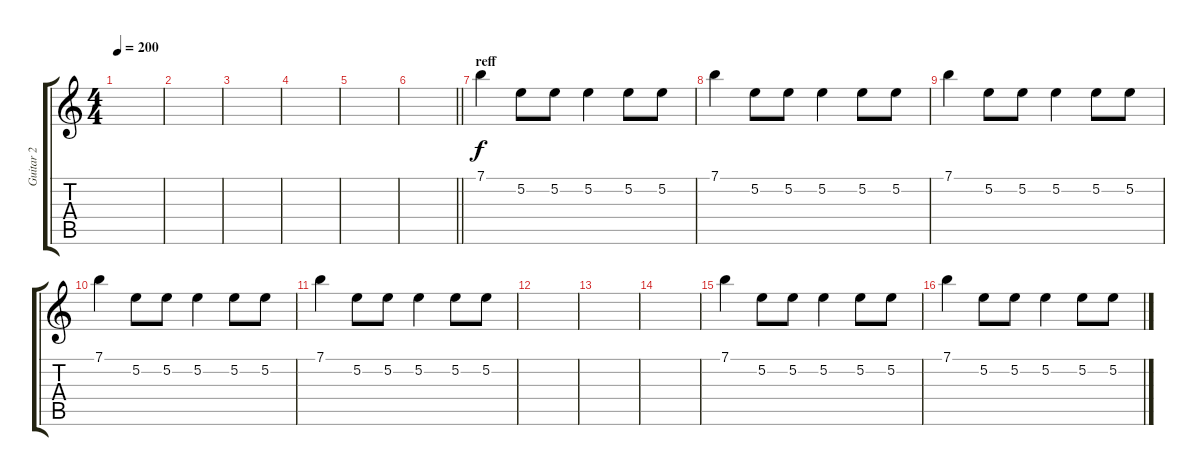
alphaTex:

\track ("Guitar 2" "Guitar 2") {instrument electricguitarclean}
\staff {score tabs}
\tuning (E4 B3 G3 D3 A2 E2) {hide}
\ts (4 4)
\tempo 200
\clef g2
\ks c
|
|
|
|
|
\barLineRight lightlight
|
\section ("" "reff")
7.1.4 5.2.8 5.2.8 5.2.4 5.2.8 5.2.8 |
7.1.4 5.2.8 5.2.8 5.2.4 5.2.8 5.2.8 |
7.1.4 5.2.8 5.2.8 5.2.4 5.2.8 5.2.8 |
7.1.4 5.2.8 5.2.8 5.2.4 5.2.8 5.2.8 |
7.1.4 5.2.8 5.2.8 5.2.4 5.2.8 5.2.8 |
|
|
|
7.1.4 5.2.8 5.2.8 5.2.4 5.2.8 5.2.8 |
7.1.4 5.2.8 5.2.8 5.2.4 5.2.8 5.2.8
